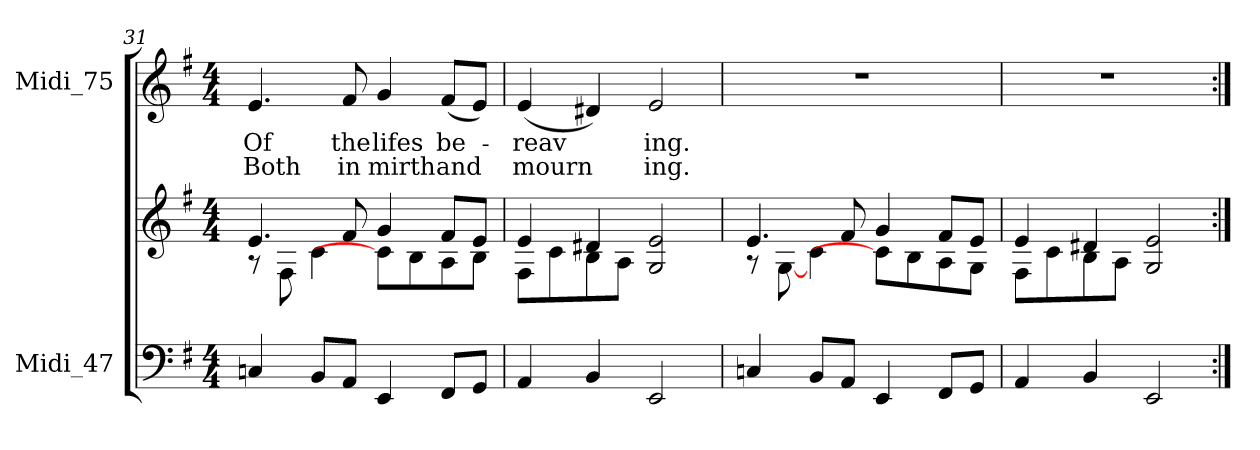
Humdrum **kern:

**kern	**kern	**text	**kern	**text	**text
*part2	*part2	*part2	*part1	*part1	*part1
*staff3	*staff2	*staff2	*staff1	*staff1	*staff1
*I"Midi_47	*	*	*I"Midi_75	*	*
*clefF4	*clefG2	*	*clefG2	*	*
*k[f#]	*k[f#]	*	*k[f#]	*	*
*G:	*G:	*	*G:	*	*
*M4/4	*M4/4	*	*M4/4	*	*
=31	=31	=31	=31	=31	=31
*	*^	*	*	*	*
!	!	!	!	!	!LO:LY:b	!LO:LY:b
4Cn	4.e/	8r	.	4.e	Of	Both
.	.	8F#\	.	.	.	.
8BBL	.	4c\	.	.	.	.
!	!	!	!	!	!LO:LY:b	!LO:LY:b
8AAJ	8f#/	.	.	8f#	the	in
!	!	!	!	!	!LO:LY:b	!LO:LY:b
4EE	4g/	8c\L]	.	4g	lifes	mirth
.	.	8B\	.	.	.	.
!	!	!	!LO:LY:b	!	!LO:LY:b	!LO:LY:b
8FF#L	8f#/L	8A\	_-	(<8f#L	be-	-and
8GGJ	8e/J	8B\J	.	8eJ)	.	.
=32	=32	=32	=32	=32	=32	=32
!	!	!	!	!	!LO:LY:b	!LO:LY:b
4AA	4e/	8F#\L	.	(<4e	reav	mourn
.	.	8c\	.	.	.	.
4BB	4d#X/	8B\	.	4d#X)	.	.
.	.	8A\J	.	.	.	.
!	!	!	!	!	!LO:LY:b	!LO:LY:b
2EE	2G/ 2e/	2ryy	.	2e	ing.	ing.
=33	=33	=33	=33	=33	=33	=33
4Cn	4.e/	8r	.	1r	.	.
.	.	[8G\	.	.	.	.
8BBL	.	4c\	.	.	.	.
8AAJ	8f#/	.	.	.	.	.
4EE	4g/	8c\L]	.	.	.	.
.	.	8B\	.	.	.	.
8FF#L	8f#/L	8A\	.	.	.	.
8GGJ	8e/J	8G\J	.	.	.	.
=34	=34	=34	=34	=34	=34	=34
4AA	4e/	8F#\L	.	1r	.	.
.	.	8c\	.	.	.	.
4BB	4d#X/	8B\	.	.	.	.
.	.	8A\J	.	.	.	.
2EE	2G/ 2e/	2ryy	.	.	.	.
*	*v	*v	*	*	*	*
=:|!	=:|!	=:|!	=:|!	=:|!	=:|!
*-	*-	*-	*-	*-	*-
